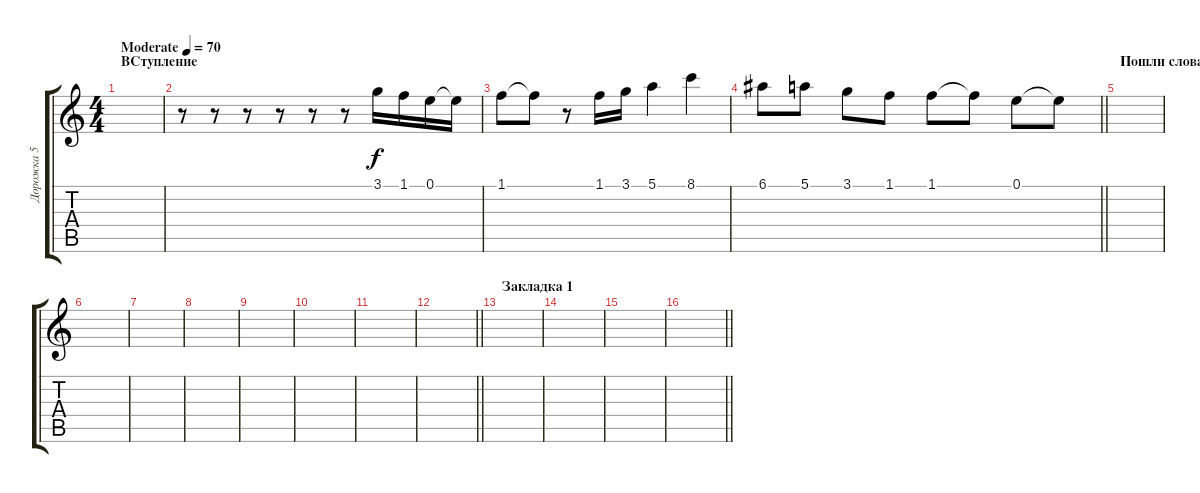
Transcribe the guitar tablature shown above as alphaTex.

\track ("Дорожка 5" "Дорожка 5") {instrument acousticguitarnylon}
\staff {score tabs}
\tuning (E4 B3 G3 D3 A2 E2) {hide}
\ts (4 4)
\section ("" "ВСтупление ")
\tempo (70 "Moderate")
\clef g2
\ks c
|
r.8 r.8 r.8 r.8 r.8 r.8 3.1.16 1.1.16 0.1.16 0.1{t}.16 |
1.1.8 1.1{t}.8 r.8 1.1.16 3.1.16 5.1.4 8.1.4 |
\barLineRight lightlight
6.1.8 5.1.8 3.1.8 1.1.8 1.1.8 1.1{t}.8 0.1.8 0.1{t}.8 |
\section ("" "Пошли слова")
|
|
|
|
|
|
|
\barLineRight lightlight
|
\section ("" "Закладка 1")
|
|
|
\barLineRight lightlight
